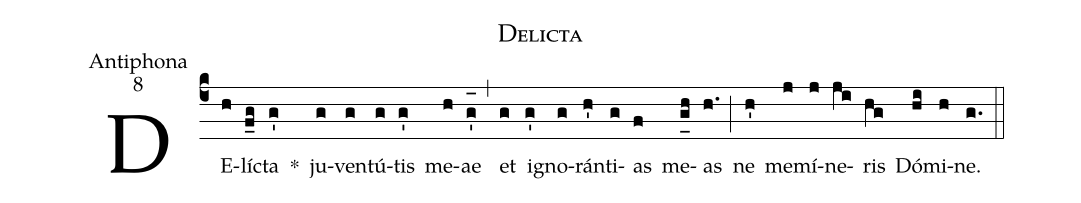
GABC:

name:Delicta;
office-part:Antiphona;
mode:8;
%%
(c4) DE(h)lí(f_g)cta(g') *() ju(g)ven(g)tú(g)tis(g') me(h)ae(g'_[oh:h]) (,) et(g) i(g')gno(g)rán(h')ti(g)as(f) me(g_[uh:l]h)as(h.) (;) ne(h') me(j)mí(j)ne(ji)ris(hg) Dó(hi)mi(h)ne.(g.) (::)
